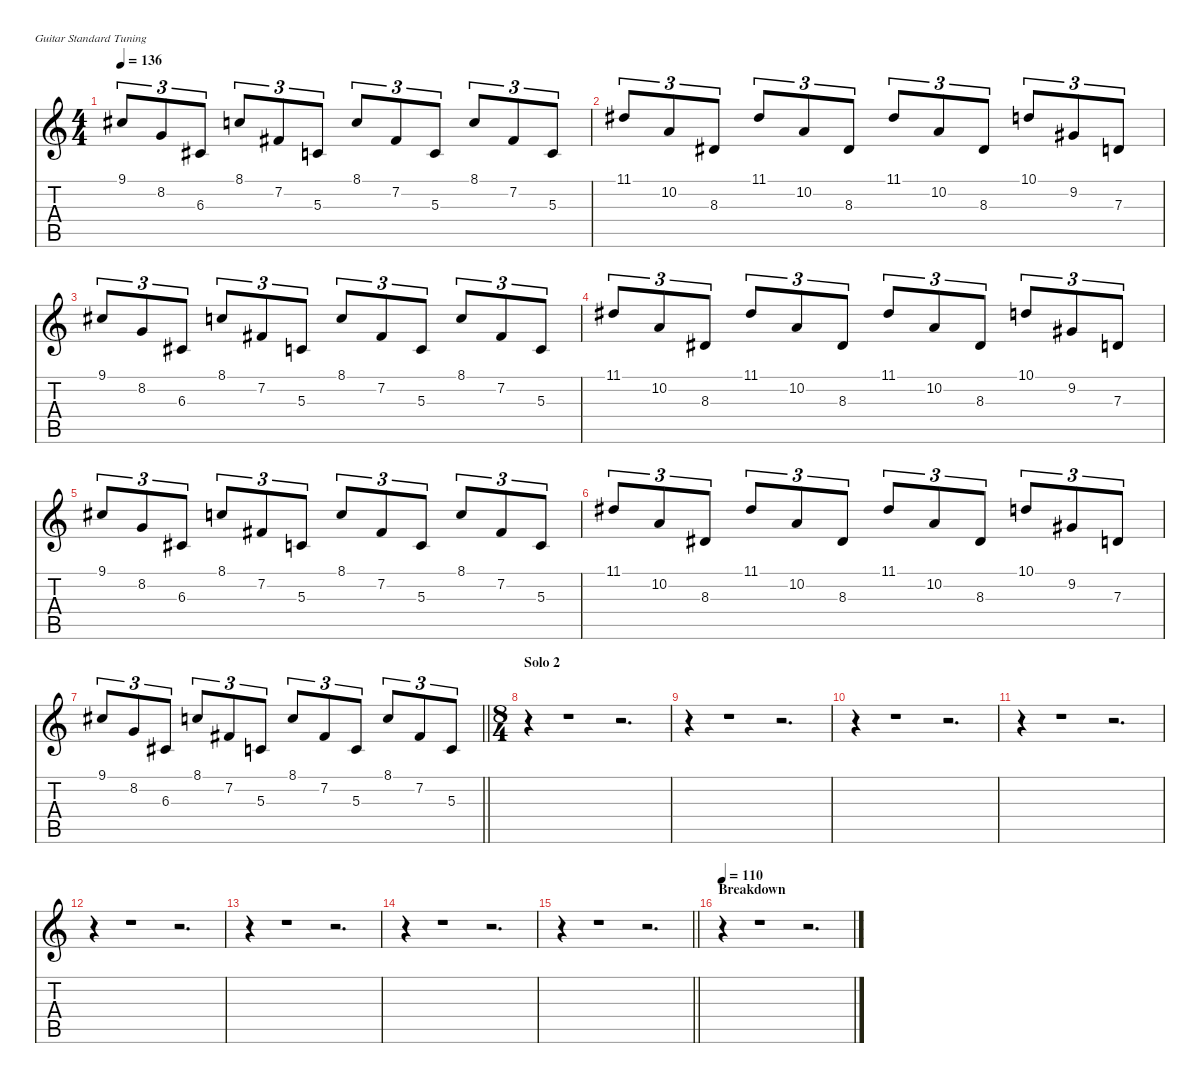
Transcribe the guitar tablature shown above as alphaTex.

\defaultSystemsLayout 4
\hideDynamics
\bracketExtendMode nobrackets
\singleTrackTrackNamePolicy hidden
\multiTrackTrackNamePolicy hidden
\firstSystemTrackNameMode fullname
\firstSystemTrackNameOrientation horizontal
\otherSystemsTrackNameOrientation horizontal
\track ("Keyboards/Others" "org.") {instrument churchorgan}
\staff {score tabs}
\tuning (E4 B3 G3 D3 A2 E2)
\ts (4 4)
\tempo 136
\clef g2
\ks c
9.1{acc #}.8{tu (3 2) dy f beam Up} 8.2.8{tu (3 2) beam Up} 6.3{acc #}.8{tu (3 2) beam Up} 8.1.8{tu (3 2) beam Up} 7.2{acc #}.8{tu (3 2) beam Up} 5.3.8{tu (3 2) beam Up} 8.1.8{tu (3 2) beam Up} 7.2{acc #}.8{tu (3 2) beam Up} 5.3.8{tu (3 2) beam Up} 8.1.8{tu (3 2) beam Up} 7.2{acc #}.8{tu (3 2) beam Up} 5.3.8{tu (3 2) beam Up} |
11.1{acc #}.8{tu (3 2) beam Up} 10.2.8{tu (3 2) beam Up} 8.3{acc #}.8{tu (3 2) beam Up} 11.1{acc #}.8{tu (3 2) beam Up} 10.2.8{tu (3 2) beam Up} 8.3{acc #}.8{tu (3 2) beam Up} 11.1{acc #}.8{tu (3 2) beam Up} 10.2.8{tu (3 2) beam Up} 8.3{acc #}.8{tu (3 2) beam Up} 10.1.8{tu (3 2) beam Up} 9.2{acc #}.8{tu (3 2) beam Up} 7.3.8{tu (3 2) beam Up} |
9.1{acc #}.8{tu (3 2) beam Up} 8.2.8{tu (3 2) beam Up} 6.3{acc #}.8{tu (3 2) beam Up} 8.1.8{tu (3 2) beam Up} 7.2{acc #}.8{tu (3 2) beam Up} 5.3.8{tu (3 2) beam Up} 8.1.8{tu (3 2) beam Up} 7.2{acc #}.8{tu (3 2) beam Up} 5.3.8{tu (3 2) beam Up} 8.1.8{tu (3 2) beam Up} 7.2{acc #}.8{tu (3 2) beam Up} 5.3.8{tu (3 2) beam Up} |
11.1{acc #}.8{tu (3 2) beam Up} 10.2.8{tu (3 2) beam Up} 8.3{acc #}.8{tu (3 2) beam Up} 11.1{acc #}.8{tu (3 2) beam Up} 10.2.8{tu (3 2) beam Up} 8.3{acc #}.8{tu (3 2) beam Up} 11.1{acc #}.8{tu (3 2) beam Up} 10.2.8{tu (3 2) beam Up} 8.3{acc #}.8{tu (3 2) beam Up} 10.1.8{tu (3 2) beam Up} 9.2{acc #}.8{tu (3 2) beam Up} 7.3.8{tu (3 2) beam Up} |
9.1{acc #}.8{tu (3 2) beam Up} 8.2.8{tu (3 2) beam Up} 6.3{acc #}.8{tu (3 2) beam Up} 8.1.8{tu (3 2) beam Up} 7.2{acc #}.8{tu (3 2) beam Up} 5.3.8{tu (3 2) beam Up} 8.1.8{tu (3 2) beam Up} 7.2{acc #}.8{tu (3 2) beam Up} 5.3.8{tu (3 2) beam Up} 8.1.8{tu (3 2) beam Up} 7.2{acc #}.8{tu (3 2) beam Up} 5.3.8{tu (3 2) beam Up} |
11.1{acc #}.8{tu (3 2) beam Up} 10.2.8{tu (3 2) beam Up} 8.3{acc #}.8{tu (3 2) beam Up} 11.1{acc #}.8{tu (3 2) beam Up} 10.2.8{tu (3 2) beam Up} 8.3{acc #}.8{tu (3 2) beam Up} 11.1{acc #}.8{tu (3 2) beam Up} 10.2.8{tu (3 2) beam Up} 8.3{acc #}.8{tu (3 2) beam Up} 10.1.8{tu (3 2) beam Up} 9.2{acc #}.8{tu (3 2) beam Up} 7.3.8{tu (3 2) beam Up} |
\barLineRight lightlight
9.1{acc #}.8{tu (3 2) beam Up} 8.2.8{tu (3 2) beam Up} 6.3{acc #}.8{tu (3 2) beam Up} 8.1.8{tu (3 2) beam Up} 7.2{acc #}.8{tu (3 2) beam Up} 5.3.8{tu (3 2) beam Up} 8.1.8{tu (3 2) beam Up} 7.2{acc #}.8{tu (3 2) beam Up} 5.3.8{tu (3 2) beam Up} 8.1.8{tu (3 2) beam Up} 7.2{acc #}.8{tu (3 2) beam Up} 5.3.8{tu (3 2) beam Up} |
\ts (8 4)
\beaming (8 4 4 4 4)
\section ("" "Solo 2")
r.4{beam Down} r.1{beam Down} r.2{d beam Down} |
r.4{beam Down} r.1{beam Down} r.2{d beam Down} |
r.4{beam Down} r.1{beam Down} r.2{d beam Down} |
r.4{beam Down} r.1{beam Down} r.2{d beam Down} |
r.4{beam Down} r.1{beam Down} r.2{d beam Down} |
r.4{beam Down} r.1{beam Down} r.2{d beam Down} |
r.4{beam Down} r.1{beam Down} r.2{d beam Down} |
\barLineRight lightlight
r.4{beam Down} r.1{beam Down} r.2{d beam Down} |
\section ("" "Breakdown")
\tempo 110
r.4{beam Down} r.1{beam Down} r.2{d beam Down}
